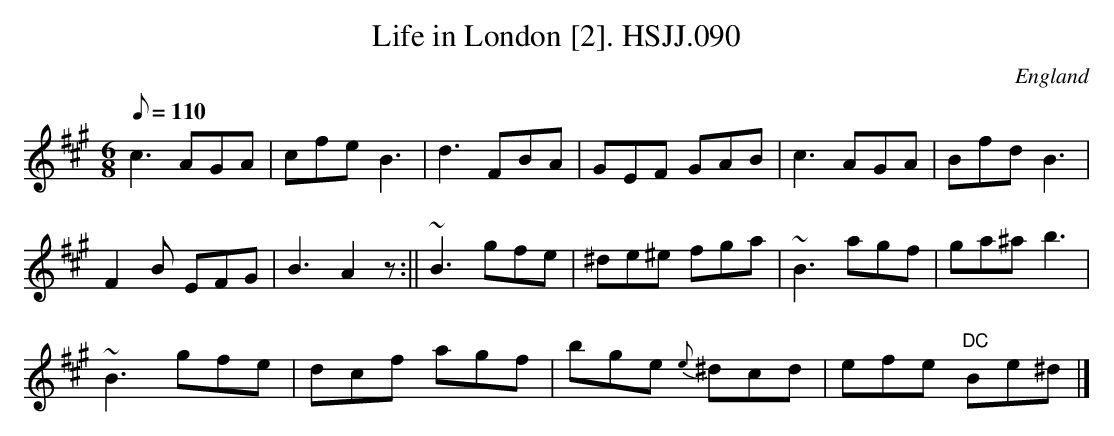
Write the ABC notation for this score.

X:1
T:Life in London [2]. HSJJ.090
M:6/8
L:1/8
Q:110
O:England
K:A
c3AGA|cfeB3|d3FBA|GEF GAB|c3AGA|BfdB3|
F2B EFG|B3A2z:||~B3gfe|^de^e fga|~B3agf|ga^a b3|
~B3gfe|dcf agf|bge {e}^dcd|efe"DC" Be^d|]
